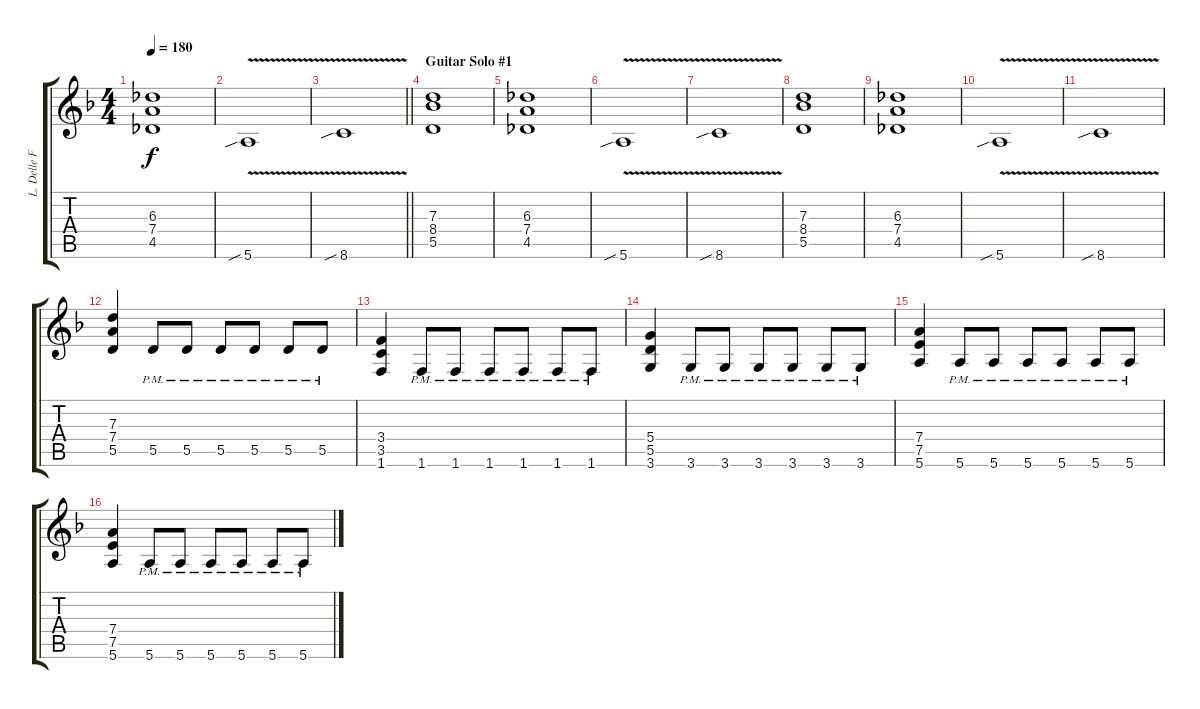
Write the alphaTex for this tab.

\track ("L. Delle Fave (Dist. Guitar L)" "L. Delle F") {instrument overdrivenguitar}
\staff {score tabs}
\tuning (E4 B3 G3 D3 A2 E2) {hide}
\ts (4 4)
\tempo 180
\clef g2
\ks dminor
(6.3 7.4 4.5).1{dy f} |
5.6{v sib}.1 |
\barLineRight lightlight
8.6{v sib}.1 |
\section ("" "Guitar Solo #1")
(7.3 8.4 5.5).1 |
(6.3 7.4 4.5).1 |
5.6{v sib}.1 |
8.6{v sib}.1 |
(7.3 8.4 5.5).1 |
(6.3 7.4 4.5).1 |
5.6{v sib}.1 |
8.6{v sib}.1 |
(7.3 7.4 5.5).4 5.5{pm}.8 5.5{pm}.8 5.5{pm}.8 5.5{pm}.8 5.5{pm}.8 5.5{pm}.8 |
(3.4 3.5 1.6).4 1.6{pm}.8 1.6{pm}.8 1.6{pm}.8 1.6{pm}.8 1.6{pm}.8 1.6{pm}.8 |
(5.4 5.5 3.6).4 3.6{pm}.8 3.6{pm}.8 3.6{pm}.8 3.6{pm}.8 3.6{pm}.8 3.6{pm}.8 |
(7.4 7.5 5.6).4 5.6{pm}.8 5.6{pm}.8 5.6{pm}.8 5.6{pm}.8 5.6{pm}.8 5.6{pm}.8 |
(7.4 7.5 5.6).4 5.6{pm}.8 5.6{pm}.8 5.6{pm}.8 5.6{pm}.8 5.6{pm}.8 5.6{pm}.8
